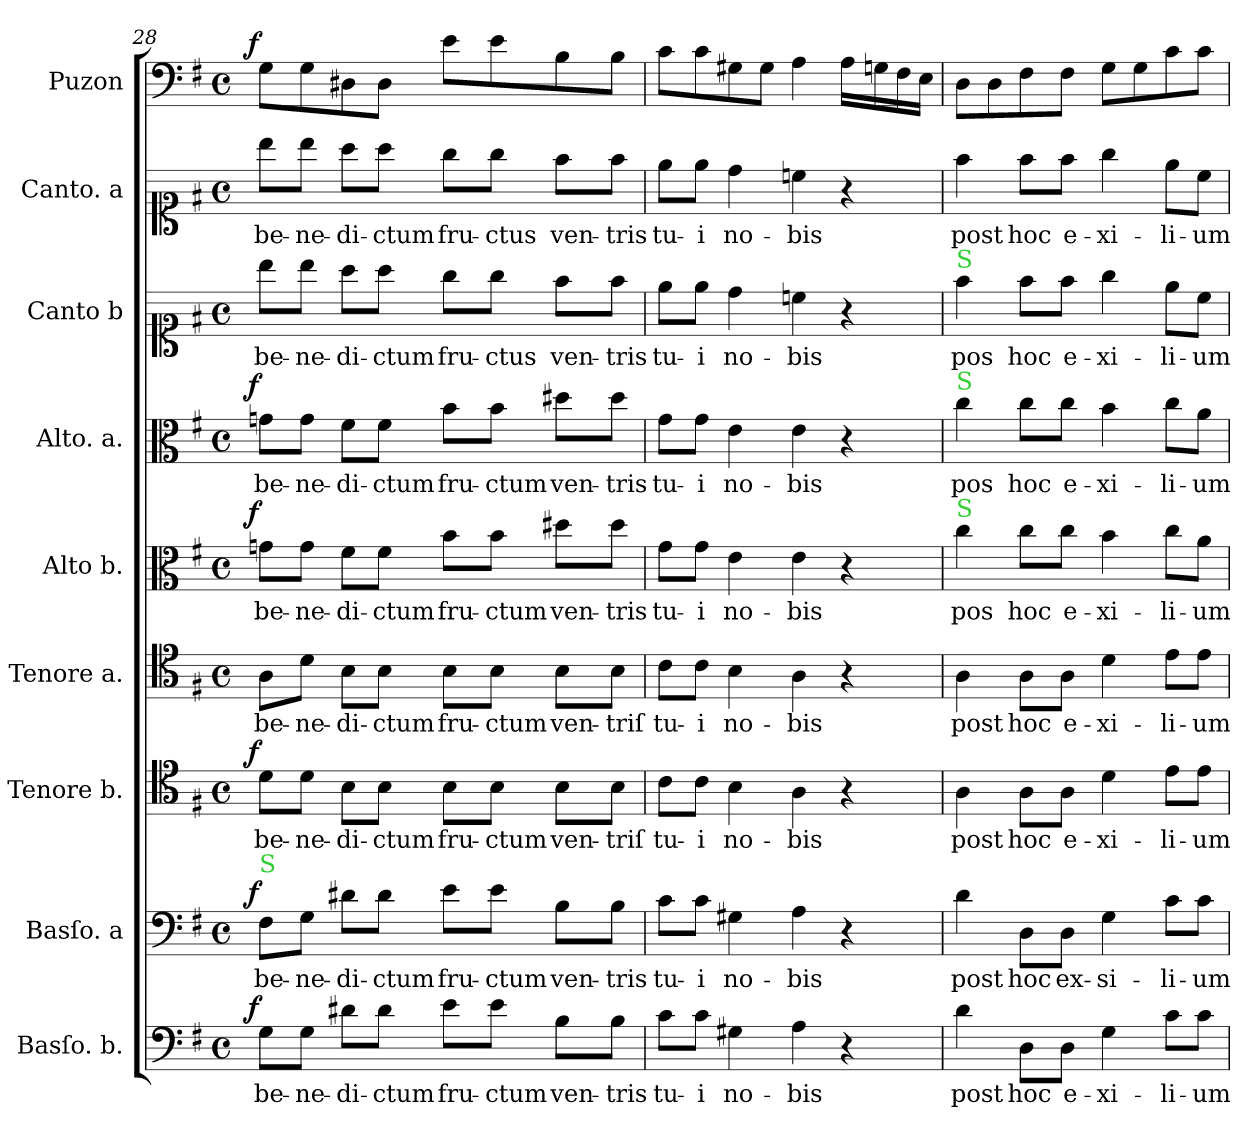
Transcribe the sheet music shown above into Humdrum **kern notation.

**kern	**text	**dynam	**kern	**text	**dynam	**kern	**text	**dynam	**kern	**text	**kern	**text	**dynam	**kern	**text	**dynam	**kern	**text	**dynam	**kern	**text	**dynam	**kern	**dynam
*part9	*part9	*part9	*part8	*part8	*part8	*part7	*part7	*part7	*part6	*part6	*part5	*part5	*part5	*part4	*part4	*part4	*part3	*part3	*part3	*part2	*part2	*part2	*part1	*part1
*staff9	*staff9	*staff9	*staff8	*staff8	*staff8	*staff7	*staff7	*staff7	*staff6	*staff6	*staff5	*staff5	*staff5	*staff4	*staff4	*staff4	*staff3	*staff3	*staff3	*staff2	*staff2	*staff2	*staff1	*staff1
*I"Basſo. b.	*	*	*I"Basſo. a	*	*	*I"Tenore b.	*	*	*I"Tenore a.	*	*I"Alto b.	*	*	*I"Alto. a.	*	*	*I"Canto b	*	*	*I"Canto. a	*	*	*I"Puzon	*
*clefF4	*	*	*clefF4	*	*	*clefC4	*	*	*clefC4	*	*clefC3	*	*	*clefC3	*	*	*clefC1	*	*	*clefC1	*	*	*clefF4	*
*k[f#]	*	*	*k[f#]	*	*	*k[f#]	*	*	*k[f#]	*	*k[f#]	*	*	*k[f#]	*	*	*k[f#]	*	*	*k[f#]	*	*	*k[f#]	*
*G:	*	*	*G:	*	*	*G:	*	*	*G:	*	*G:	*	*	*G:	*	*	*G:	*	*	*G:	*	*	*G:	*
*M4/4	*	*	*M4/4	*	*	*M4/4	*	*	*M4/4	*	*M4/4	*	*	*M4/4	*	*	*M4/4	*	*	*M4/4	*	*	*M4/4	*
*met(c)	*	*	*met(c)	*	*	*met(c)	*	*	*met(c)	*	*met(c)	*	*	*met(c)	*	*	*met(c)	*	*	*met(c)	*	*	*met(c)	*
=28	=28	=28	=28	=28	=28	=28	=28	=28	=28	=28	=28	=28	=28	=28	=28	=28	=28	=28	=28	=28	=28	=28	=28	=28
!	!	!	!LO:TX:a:color=limegreen:t=S	!	!	!	!	!	!	!	!	!	!	!	!	!	!	!	!	!	!	!	!	!
!	!	!LO:DY:a:rj	!	!	!LO:DY:a:rj	!	!	!LO:DY:a:rj	!	!	!	!	!LO:DY:a:rj	!	!	!LO:DY:a:rj	!	!	!LO:DY:a:rj	!	!	!LO:DY:a:rj	!	!LO:DY:a:rj
8G\L	be-	f	8F#\L	be-	f	8d\L	be-	f	8A\L	be-	8gn\L	be-	f	8gn\L	be-	f	8bb\L	be-	fo	8bb\L	be-	for	8G\L	f
8G\J	-ne-	.	8G\J	-ne-	.	8d\J	-ne-	.	8d\J	-ne-	8g\J	-ne-	.	8g\J	-ne-	.	8bb\J	-ne-	.	8bb\J	-ne-	.	8G\	.
8d#X\L	-di-	.	8d#X\L	-di-	.	8B\L	-di-	.	8B\L	-di-	8f#\L	-di-	.	8f#\L	-di-	.	8aa\L	-di-	.	8aa\L	-di-	.	8D#X\	.
8d#\J	-ctum	.	8d#\J	-ctum	.	8B\J	-ctum	.	8B\J	-ctum	8f#\J	-ctum	.	8f#\J	-ctum	.	8aa\J	-ctum	.	8aa\J	-ctum	.	8D#\J	.
8e\L	fru-	.	8e\L	fru-	.	8B\L	fru-	.	8B\L	fru-	8b\L	fru-	.	8b\L	fru-	.	8gg\L	fru-	.	8gg\L	fru-	.	8e\L	.
8e\J	-ctum	.	8e\J	-ctum	.	8B\J	-ctum	.	8B\J	-ctum	8b\J	-ctum	.	8b\J	-ctum	.	8gg\J	-ctus	.	8gg\J	-ctus	.	8e\	.
8B\L	ven-	.	8B\L	ven-	.	8B\L	ven-	.	8B\L	ven-	8dd#X\L	ven-	.	8dd#X\L	ven-	.	8ff#\L	ven-	.	8ff#\L	ven-	.	8B\	.
8B\J	-tris	.	8B\J	-tris	.	8B\J	-triſ	.	8B\J	-triſ	8dd#\J	-tris	.	8dd#\J	-tris	.	8ff#\J	-tris	.	8ff#\J	-tris	.	8B\J	.
=29	=29	=29	=29	=29	=29	=29	=29	=29	=29	=29	=29	=29	=29	=29	=29	=29	=29	=29	=29	=29	=29	=29	=29	=29
8c\L	tu-	.	8c\L	tu-	.	8c\L	tu-	.	8c\L	tu-	8g\L	tu-	.	8g\L	tu-	.	8ee\L	tu-	.	8ee\L	tu-	.	8c\L	.
8c\J	-i	.	8c\J	-i	.	8c\J	-i	.	8c\J	-i	8g\J	-i	.	8g\J	-i	.	8ee\J	-i	.	8ee\J	-i	.	8c\	.
4G#X\	no-	.	4G#X\	no-	.	4B\	no-	.	4B\	no-	4e\	no-	.	4e\	no-	.	4dd\	no-	.	4dd\	no-	.	8G#X\	.
.	.	.	.	.	.	.	.	.	.	.	.	.	.	.	.	.	.	.	.	.	.	.	8G#\J	.
4A\	-bis	.	4A\	-bis	.	4A\	-bis	.	4A\	-bis	4e\	-bis	.	4e\	-bis	.	4ccn\	-bis	.	4ccn\	-bis	.	4A\	.
4r	.	.	4r	.	.	4r	.	.	4r	.	4r	.	.	4r	.	.	4r	.	.	4r	.	.	16A\LL	.
.	.	.	.	.	.	.	.	.	.	.	.	.	.	.	.	.	.	.	.	.	.	.	16Gn\	.
.	.	.	.	.	.	.	.	.	.	.	.	.	.	.	.	.	.	.	.	.	.	.	16F#\	.
.	.	.	.	.	.	.	.	.	.	.	.	.	.	.	.	.	.	.	.	.	.	.	16E\JJ	.
=30	=30	=30	=30	=30	=30	=30	=30	=30	=30	=30	=30	=30	=30	=30	=30	=30	=30	=30	=30	=30	=30	=30	=30	=30
!	!	!	!	!	!	!	!	!	!	!	!	!	!	!	!	!	!LO:TX:a:color=limegreen:t=S	!	!	!	!	!	!	!
!	!	!	!	!	!	!	!	!	!	!	!	!	!	!LO:TX:a:color=limegreen:t=S	!	!	!	!	!	!	!	!	!	!
!	!	!	!	!	!	!	!	!	!	!	!LO:TX:a:color=limegreen:t=S	!	!	!	!	!	!	!	!	!	!	!	!	!
4d\	post	.	4d\	post	.	4A\	post	.	4A\	post	4cc\	pos	.	4cc\	pos	.	4ff#\	pos	.	4ff#\	post	.	8D\L	.
.	.	.	.	.	.	.	.	.	.	.	.	.	.	.	.	.	.	.	.	.	.	.	8D\	.
8D\L	hoc	.	8D\L	hoc	.	8A\L	hoc	.	8A\L	hoc	8cc\L	hoc	.	8cc\L	hoc	.	8ff#\L	hoc	.	8ff#\L	hoc	.	8F#\	.
8D\J	e-	.	8D\J	ex-	.	8A\J	e-	.	8A\J	e-	8cc\J	e-	.	8cc\J	e-	.	8ff#\J	e-	.	8ff#\J	e-	.	8F#\J	.
4G\	-xi-	.	4G\	-si-	.	4d\	-xi-	.	4d\	-xi-	4b\	-xi-	.	4b\	-xi-	.	4gg\	-xi-	.	4gg\	-xi-	.	8G\L	.
.	.	.	.	.	.	.	.	.	.	.	.	.	.	.	.	.	.	.	.	.	.	.	8G\	.
8c\L	-li-	.	8c\L	-li-	.	8e\L	-li-	.	8e\L	-li-	8cc\L	-li-	.	8cc\L	-li-	.	8ee\L	-li-	.	8ee\L	-li-	.	8c\	.
8c\J	-um	.	8c\J	-um	.	8e\J	-um	.	8e\J	-um	8a\J	-um	.	8a\J	-um	.	8cc\J	-um	.	8cc\J	-um	.	8c\J	.
=	=	=	=	=	=	=	=	=	=	=	=	=	=	=	=	=	=	=	=	=	=	=	=	=
*-	*-	*-	*-	*-	*-	*-	*-	*-	*-	*-	*-	*-	*-	*-	*-	*-	*-	*-	*-	*-	*-	*-	*-	*-
